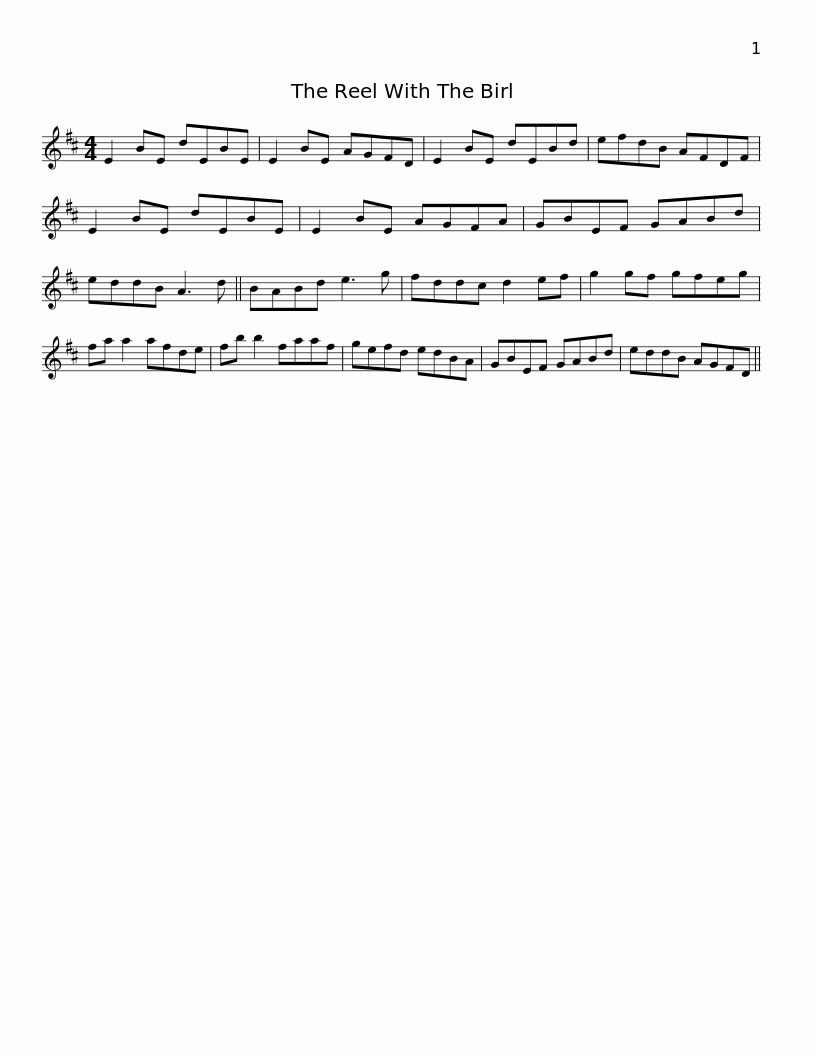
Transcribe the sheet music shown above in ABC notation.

X:1
L:1/8
M:4/4
I:linebreak $
K:D
V:1 treble
V:1
 E2 BE dEBE | E2 BE AGFD | E2 BE dEBd | efdB AFDF | E2 BE dEBE | %5
 E2 BE AGFA |$ GBEF GABd | eddB A3 d || BABd e3 g | fddc d2 ef | %10
 g2 gf gfeg | fa a2 afde |$ fb b2 faaf | gefd edBA | GBEF GABd | %15
 eddB AGFD || %16
